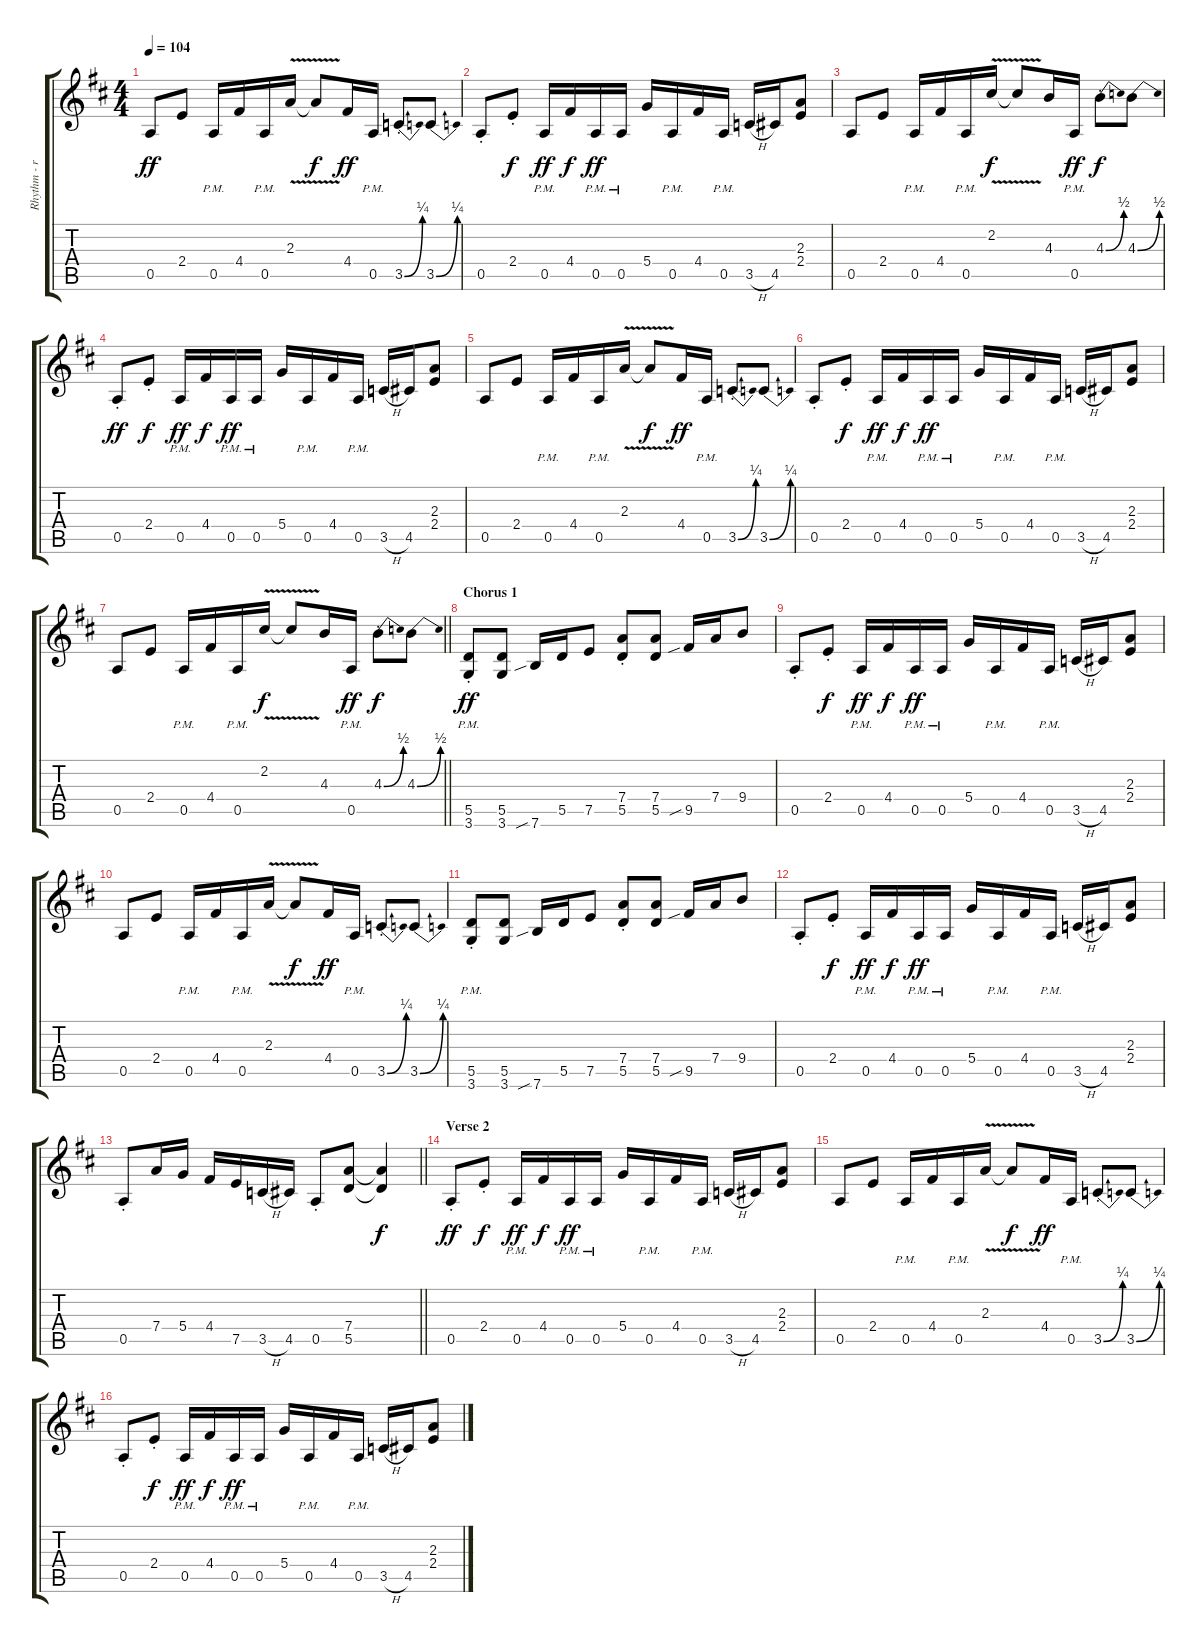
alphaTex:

\track ("Rhythm - right" "Rhythm - r") {instrument overdrivenguitar}
\staff {score tabs}
\tuning (E4 B3 G3 D3 A2 E2) {hide}
\ts (4 4)
\tempo 104
\clef g2
\ks bminor
0.5.8{dy ff} 2.4.8 0.5{pm}.16 4.4.16 0.5{pm}.16 2.3{v}.16 2.3{t}.8{dy f} 4.4.16{dy ff} 0.5{pm}.16 3.5{be (bend 0 0 60 1) st}.8 3.5{be (bend 0 0 60 1)}.8 |
0.5{st}.8 2.4{st}.8{dy f} 0.5{pm}.16{dy ff} 4.4.16{dy f} 0.5{pm}.16{dy ff} 0.5{pm}.16 5.4.16 0.5{pm}.16 4.4.16 0.5{pm}.16 3.5{h}.16 4.5.16 (2.3 2.4).8 |
0.5.8 2.4.8 0.5{pm}.16 4.4.16 0.5{pm}.16 2.2{v}.16{dy f} 2.2{t}.8 4.3.16 0.5{pm}.16{dy ff} 4.3{be (bend 0 0 60 2) st}.8{dy f} 4.3{be (bend 0 0 60 2)}.8 |
0.5{st}.8{dy ff} 2.4{st}.8{dy f} 0.5{pm}.16{dy ff} 4.4.16{dy f} 0.5{pm}.16{dy ff} 0.5{pm}.16 5.4.16 0.5{pm}.16 4.4.16 0.5{pm}.16 3.5{h}.16 4.5.16 (2.3 2.4).8 |
0.5.8 2.4.8 0.5{pm}.16 4.4.16 0.5{pm}.16 2.3{v}.16 2.3{t}.8{dy f} 4.4.16{dy ff} 0.5{pm}.16 3.5{be (bend 0 0 60 1) st}.8 3.5{be (bend 0 0 60 1)}.8 |
0.5{st}.8 2.4{st}.8{dy f} 0.5{pm}.16{dy ff} 4.4.16{dy f} 0.5{pm}.16{dy ff} 0.5{pm}.16 5.4.16 0.5{pm}.16 4.4.16 0.5{pm}.16 3.5{h}.16 4.5.16 (2.3 2.4).8 |
\barLineRight lightlight
0.5.8 2.4.8 0.5{pm}.16 4.4.16 0.5{pm}.16 2.2{v}.16{dy f} 2.2{t}.8 4.3.16 0.5{pm}.16{dy ff} 4.3{be (bend 0 0 60 2) st}.8{dy f} 4.3{be (bend 0 0 60 2)}.8 |
\section ("" "Chorus 1")
(5.5{pm st} 3.6{st}).8{dy ff} (5.5 3.6).8 7.6{sib}.16 5.5.16 7.5.8 (7.4{st} 5.5{st}).8 (7.4 5.5).8 9.5{sib}.16 7.4.16 9.4.8 |
0.5{st}.8 2.4{st}.8{dy f} 0.5{pm}.16{dy ff} 4.4.16{dy f} 0.5{pm}.16{dy ff} 0.5{pm}.16 5.4.16 0.5{pm}.16 4.4.16 0.5{pm}.16 3.5{h}.16 4.5.16 (2.3 2.4).8 |
0.5.8 2.4.8 0.5{pm}.16 4.4.16 0.5{pm}.16 2.3{v}.16 2.3{t}.8{dy f} 4.4.16{dy ff} 0.5{pm}.16 3.5{be (bend 0 0 60 1) st}.8 3.5{be (bend 0 0 60 1)}.8 |
(5.5{pm st} 3.6{st}).8 (5.5 3.6).8 7.6{sib}.16 5.5.16 7.5.8 (7.4{st} 5.5{st}).8 (7.4 5.5).8 9.5{sib}.16 7.4.16 9.4.8 |
0.5{st}.8 2.4{st}.8{dy f} 0.5{pm}.16{dy ff} 4.4.16{dy f} 0.5{pm}.16{dy ff} 0.5{pm}.16 5.4.16 0.5{pm}.16 4.4.16 0.5{pm}.16 3.5{h}.16 4.5.16 (2.3 2.4).8 |
\barLineRight lightlight
0.5{st}.8 7.4.16 5.4.16 4.4.16 7.5.16 3.5{h}.16 4.5.16 0.5{st}.8 (7.4 5.5).8 (7.4{t} 5.5{t}).4{dy f} |
\section ("" "Verse 2")
0.5{st}.8{dy ff} 2.4{st}.8{dy f} 0.5{pm}.16{dy ff} 4.4.16{dy f} 0.5{pm}.16{dy ff} 0.5{pm}.16 5.4.16 0.5{pm}.16 4.4.16 0.5{pm}.16 3.5{h}.16 4.5.16 (2.3 2.4).8 |
0.5.8 2.4.8 0.5{pm}.16 4.4.16 0.5{pm}.16 2.3{v}.16 2.3{t}.8{dy f} 4.4.16{dy ff} 0.5{pm}.16 3.5{be (bend 0 0 60 1) st}.8 3.5{be (bend 0 0 60 1)}.8 |
0.5{st}.8 2.4{st}.8{dy f} 0.5{pm}.16{dy ff} 4.4.16{dy f} 0.5{pm}.16{dy ff} 0.5{pm}.16 5.4.16 0.5{pm}.16 4.4.16 0.5{pm}.16 3.5{h}.16 4.5.16 (2.3 2.4).8
